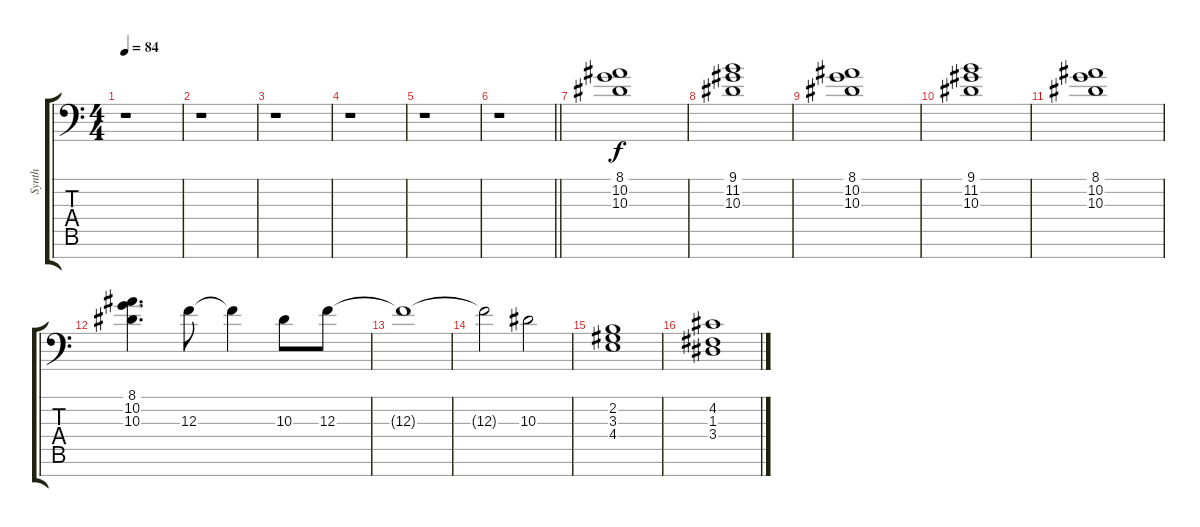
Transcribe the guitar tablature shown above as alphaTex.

\track ("Synth" "Synth") {instrument electricpiano2}
\staff {score tabs}
\tuning (D4 A3 F3 C3 G2 D2 A1) {hide}
\ts (4 4)
\tempo 84
\clef f4
\ks c
r.1{dy f} |
r.1 |
r.1 |
r.1 |
r.1 |
\barLineRight lightlight
r.1 |
\section ("" " ")
(8.1 10.2 10.3).1 |
(9.1 11.2 10.3).1 |
(8.1 10.2 10.3).1 |
(9.1 11.2 10.3).1 |
(8.1 10.2 10.3).1 |
(8.1 10.2 10.3).4{d} 12.3.8 12.3{t}.4 10.3.8 12.3.8 |
12.3{t}.1 |
12.3{t}.2 10.3.2 |
(2.2 3.3 4.4).1 |
(4.2 1.3 3.4).1
